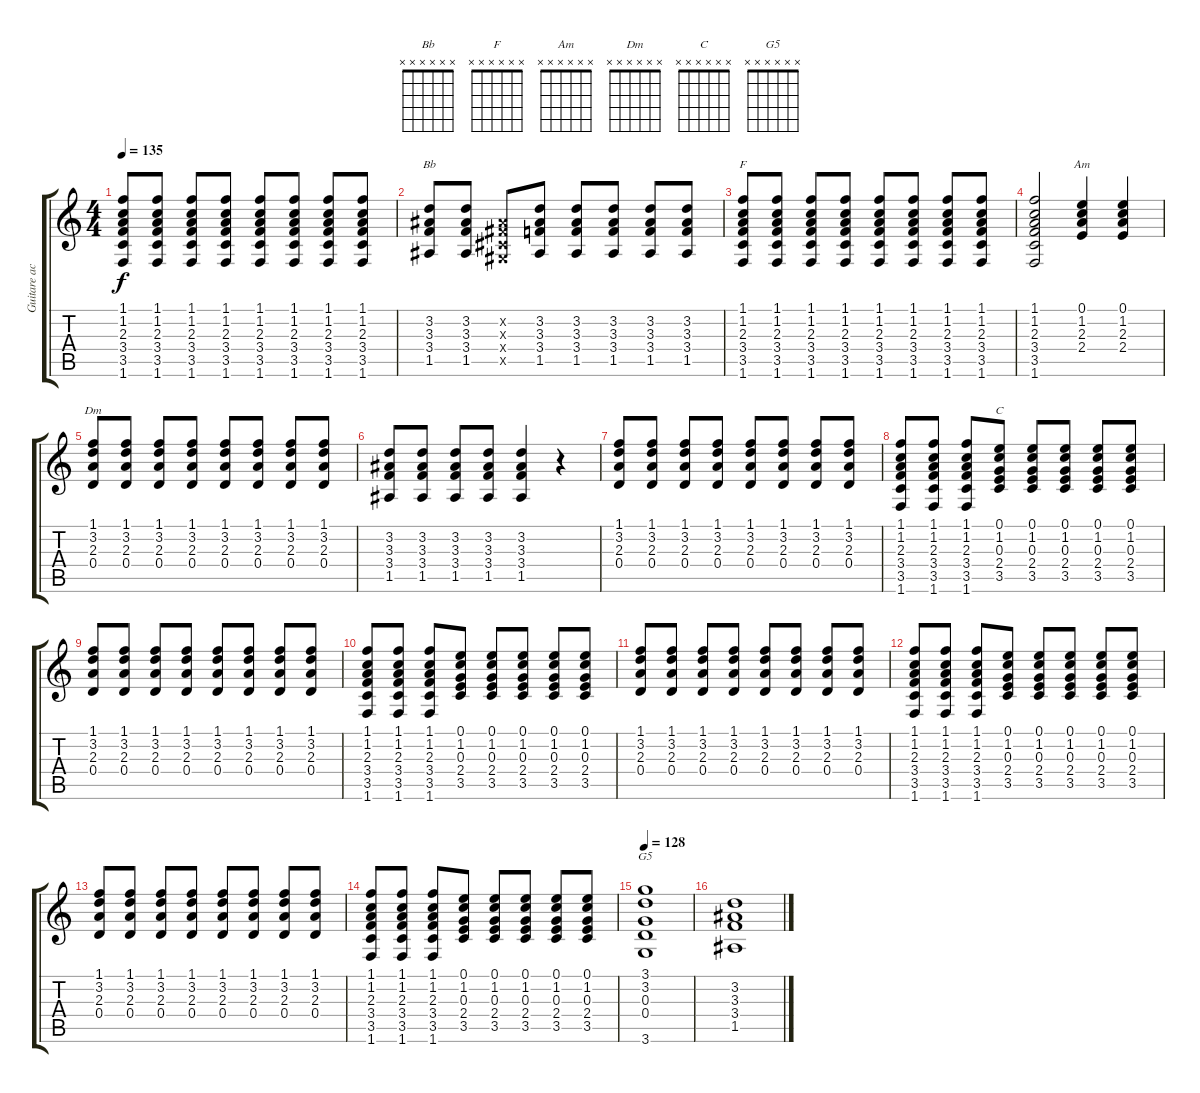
\track ("Guitare accoustique" "Guitare ac") {instrument acousticguitarsteel}
\staff {score tabs}
\tuning (E4 B3 G3 D3 A2 E2) {hide}
\chord ("Bb" x x x x x x) {firstfret 0}
\chord ("F" x x x x x x) {firstfret 0}
\chord ("Am" x x x x x x) {firstfret 0}
\chord ("Dm" x x x x x x) {firstfret 0}
\chord ("C" x x x x x x) {firstfret 0}
\chord ("G5" x x x x x x) {firstfret 0}
\ts (4 4)
\tempo 135
\clef g2
\ks c
(1.1 1.2 2.3 3.4 3.5 1.6).8{dy f} (1.1 1.2 2.3 3.4 3.5 1.6).8 (1.1 1.2 2.3 3.4 3.5 1.6).8 (1.1 1.2 2.3 3.4 3.5 1.6).8 (1.1 1.2 2.3 3.4 3.5 1.6).8 (1.1 1.2 2.3 3.4 3.5 1.6).8 (1.1 1.2 2.3 3.4 3.5 1.6).8 (1.1 1.2 2.3 3.4 3.5 1.6).8 |
(3.2 3.3 3.4 1.5).8{ch "Bb"} (3.2 3.3 3.4 1.5).8 (-1.2{x} -1.3{x} -1.4{x} -1.5{x}).8 (3.2 3.3 3.4 1.5).8 (3.2 3.3 3.4 1.5).8 (3.2 3.3 3.4 1.5).8 (3.2 3.3 3.4 1.5).8 (3.2 3.3 3.4 1.5).8 |
(1.1 1.2 2.3 3.4 3.5 1.6).8{ch "F"} (1.1 1.2 2.3 3.4 3.5 1.6).8 (1.1 1.2 2.3 3.4 3.5 1.6).8 (1.1 1.2 2.3 3.4 3.5 1.6).8 (1.1 1.2 2.3 3.4 3.5 1.6).8 (1.1 1.2 2.3 3.4 3.5 1.6).8 (1.1 1.2 2.3 3.4 3.5 1.6).8 (1.1 1.2 2.3 3.4 3.5 1.6).8 |
(1.1 1.2 2.3 3.4 3.5 1.6).2 (0.1 1.2 2.3 2.4).4{ch "Am"} (0.1 1.2 2.3 2.4).4 |
(1.1 3.2 2.3 0.4).8{ch "Dm"} (1.1 3.2 2.3 0.4).8 (1.1 3.2 2.3 0.4).8 (1.1 3.2 2.3 0.4).8 (1.1 3.2 2.3 0.4).8 (1.1 3.2 2.3 0.4).8 (1.1 3.2 2.3 0.4).8 (1.1 3.2 2.3 0.4).8 |
(3.2 3.3 3.4 1.5).8 (3.2 3.3 3.4 1.5).8 (3.2 3.3 3.4 1.5).8 (3.2 3.3 3.4 1.5).8 (3.2 3.3 3.4 1.5).4 r.4 |
(1.1 3.2 2.3 0.4).8 (1.1 3.2 2.3 0.4).8 (1.1 3.2 2.3 0.4).8 (1.1 3.2 2.3 0.4).8 (1.1 3.2 2.3 0.4).8 (1.1 3.2 2.3 0.4).8 (1.1 3.2 2.3 0.4).8 (1.1 3.2 2.3 0.4).8 |
(1.1 1.2 2.3 3.4 3.5 1.6).8 (1.1 1.2 2.3 3.4 3.5 1.6).8 (1.1 1.2 2.3 3.4 3.5 1.6).8 (0.1 1.2 0.3 2.4 3.5).8{ch "C"} (0.1 1.2 0.3 2.4 3.5).8 (0.1 1.2 0.3 2.4 3.5).8 (0.1 1.2 0.3 2.4 3.5).8 (0.1 1.2 0.3 2.4 3.5).8 |
(1.1 3.2 2.3 0.4).8 (1.1 3.2 2.3 0.4).8 (1.1 3.2 2.3 0.4).8 (1.1 3.2 2.3 0.4).8 (1.1 3.2 2.3 0.4).8 (1.1 3.2 2.3 0.4).8 (1.1 3.2 2.3 0.4).8 (1.1 3.2 2.3 0.4).8 |
(1.1 1.2 2.3 3.4 3.5 1.6).8 (1.1 1.2 2.3 3.4 3.5 1.6).8 (1.1 1.2 2.3 3.4 3.5 1.6).8 (0.1 1.2 0.3 2.4 3.5).8 (0.1 1.2 0.3 2.4 3.5).8 (0.1 1.2 0.3 2.4 3.5).8 (0.1 1.2 0.3 2.4 3.5).8 (0.1 1.2 0.3 2.4 3.5).8 |
(1.1 3.2 2.3 0.4).8 (1.1 3.2 2.3 0.4).8 (1.1 3.2 2.3 0.4).8 (1.1 3.2 2.3 0.4).8 (1.1 3.2 2.3 0.4).8 (1.1 3.2 2.3 0.4).8 (1.1 3.2 2.3 0.4).8 (1.1 3.2 2.3 0.4).8 |
(1.1 1.2 2.3 3.4 3.5 1.6).8 (1.1 1.2 2.3 3.4 3.5 1.6).8 (1.1 1.2 2.3 3.4 3.5 1.6).8 (0.1 1.2 0.3 2.4 3.5).8 (0.1 1.2 0.3 2.4 3.5).8 (0.1 1.2 0.3 2.4 3.5).8 (0.1 1.2 0.3 2.4 3.5).8 (0.1 1.2 0.3 2.4 3.5).8 |
(1.1 3.2 2.3 0.4).8 (1.1 3.2 2.3 0.4).8 (1.1 3.2 2.3 0.4).8 (1.1 3.2 2.3 0.4).8 (1.1 3.2 2.3 0.4).8 (1.1 3.2 2.3 0.4).8 (1.1 3.2 2.3 0.4).8 (1.1 3.2 2.3 0.4).8 |
(1.1 1.2 2.3 3.4 3.5 1.6).8 (1.1 1.2 2.3 3.4 3.5 1.6).8 (1.1 1.2 2.3 3.4 3.5 1.6).8 (0.1 1.2 0.3 2.4 3.5).8 (0.1 1.2 0.3 2.4 3.5).8 (0.1 1.2 0.3 2.4 3.5).8 (0.1 1.2 0.3 2.4 3.5).8 (0.1 1.2 0.3 2.4 3.5).8 |
\tempo 128
(3.1 3.2 0.3 0.4 3.6).1{ch "G5"} |
(3.2 3.3 3.4 1.5).1
